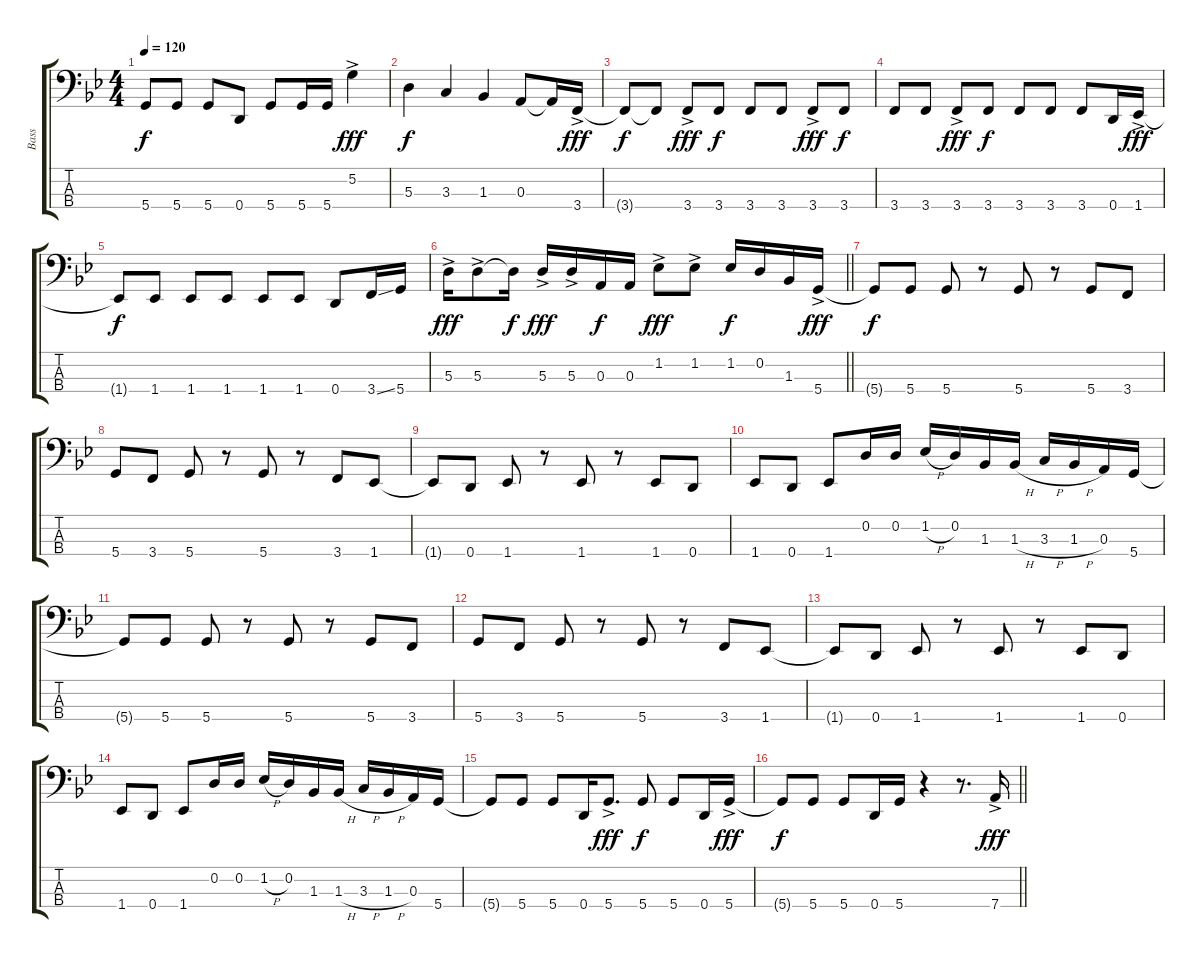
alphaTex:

\track ("Bass" "Bass") {instrument electricbassfinger}
\staff {score tabs}
\tuning (G2 D2 A1 D1) {hide}
\ts (4 4)
\tempo 120
\clef f4
\ks gminor
5.4{t}.8{dy f} 5.4.8 5.4.8 0.4.8 5.4.8 5.4.16 5.4.16 5.2{ac}.4{dy fff} |
5.3.4{dy f} 3.3.4 1.3.4 0.3.8 0.3{t}.16 3.4{ac}.16{dy fff} |
3.4{t}.8{dy f} 3.4{t}.8 3.4{ac}.8{dy fff} 3.4.8{dy f} 3.4.8 3.4.8 3.4{ac}.8{dy fff} 3.4.8{dy f} |
3.4.8 3.4.8 3.4{ac}.8{dy fff} 3.4.8{dy f} 3.4.8 3.4.8 3.4.8 0.4.16 1.4{ac}.16{dy fff} |
1.4{t}.8{dy f} 1.4.8 1.4.8 1.4.8 1.4.8 1.4.8 0.4.8 3.4{ss}.16 5.4.16 |
\barLineRight lightlight
5.3{ac}.16{dy fff} 5.3{ac}.8 5.3{t}.16{dy f} 5.3{ac}.16{dy fff} 5.3{ac}.16 0.3.16{dy f} 0.3.16 1.2{ac}.8{dy fff} 1.2{ac}.8 1.2.16{dy f} 0.2.16 1.3.16 5.4{ac}.16{dy fff} |
5.4{t}.8{dy f} 5.4.8 5.4.8 r.8 5.4.8 r.8 5.4.8 3.4.8 |
5.4.8 3.4.8 5.4.8 r.8 5.4.8 r.8 3.4.8 1.4.8 |
1.4{t}.8 0.4.8 1.4.8 r.8 1.4.8 r.8 1.4.8 0.4.8 |
1.4.8 0.4.8 1.4.8 0.2.16 0.2.16 1.2{h}.16 0.2.16 1.3.16 1.3{h}.16 3.3{h}.16 1.3{h}.16 0.3.16 5.4.16 |
5.4{t}.8 5.4.8 5.4.8 r.8 5.4.8 r.8 5.4.8 3.4.8 |
5.4.8 3.4.8 5.4.8 r.8 5.4.8 r.8 3.4.8 1.4.8 |
1.4{t}.8 0.4.8 1.4.8 r.8 1.4.8 r.8 1.4.8 0.4.8 |
1.4.8 0.4.8 1.4.8 0.2.16 0.2.16 1.2{h}.16 0.2.16 1.3.16 1.3{h}.16 3.3{h}.16 1.3{h}.16 0.3.16 5.4.16 |
5.4{t}.8 5.4.8 5.4.8 0.4.16 5.4{ac}.8{d dy fff} 5.4.8{dy f} 5.4.8 0.4.16 5.4{ac}.16{dy fff} |
\barLineRight lightlight
5.4{t}.8{dy f} 5.4.8 5.4.8 0.4.16 5.4.16 r.4 r.8{d} 7.4{ac}.16{dy fff}
